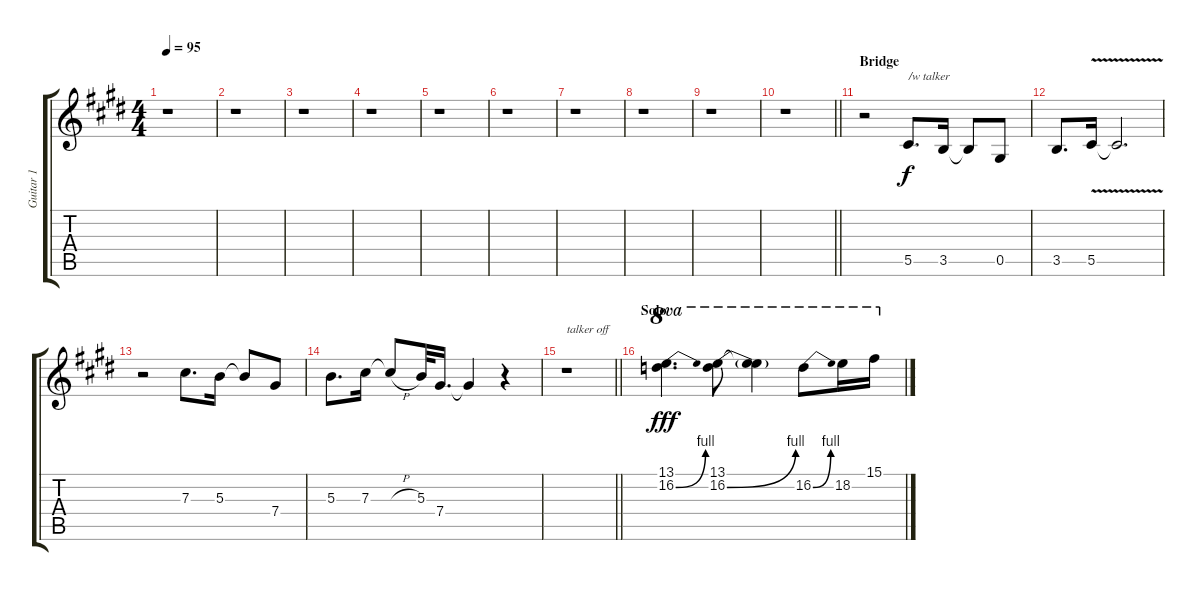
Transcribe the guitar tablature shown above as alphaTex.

\track ("Guitar 1" "Guitar 1") {instrument distortionguitar}
\staff {score tabs}
\tuning (Eb4 Bb3 Gb3 Db3 Ab2 Db2) {hide}
\ts (4 4)
\tempo 95
\clef g2
\ks e
r.1{dy f} |
r.1 |
r.1 |
r.1 |
r.1 |
r.1 |
r.1 |
r.1 |
r.1 |
\barLineRight lightlight
r.1 |
\section ("" "Bridge")
r.2 5.5.8{d txt "/w talker"} 3.5.16 3.5{t}.8 0.5.8 |
3.5.8{d} 5.5{v}.16 5.5{t}.2{d} |
r.2 7.3.8{d} 5.3.16 5.3{t}.8 7.4.8 |
5.3.8{d} 7.3.16 7.3{h t}.8 5.3.32 7.4.16{d} 7.4{t}.4 r.4 |
\barLineRight lightlight
r.1{txt "talker off"} |
\section ("" "Solo")
(13.1 16.2{be (bend 0 0 60 4)}).4{d ot 8va dy fff volume 16 instrument distortionguitar} (13.1 16.2{be (bend 0 0 60 4)}).8{ot 8va} (13.1{t} 16.2{t}).4{ot 8va} 16.2{be (bend 0 0 60 4)}.8{ot 8va} 18.2.16{ot 8va} 15.1.16{ot 8va}
